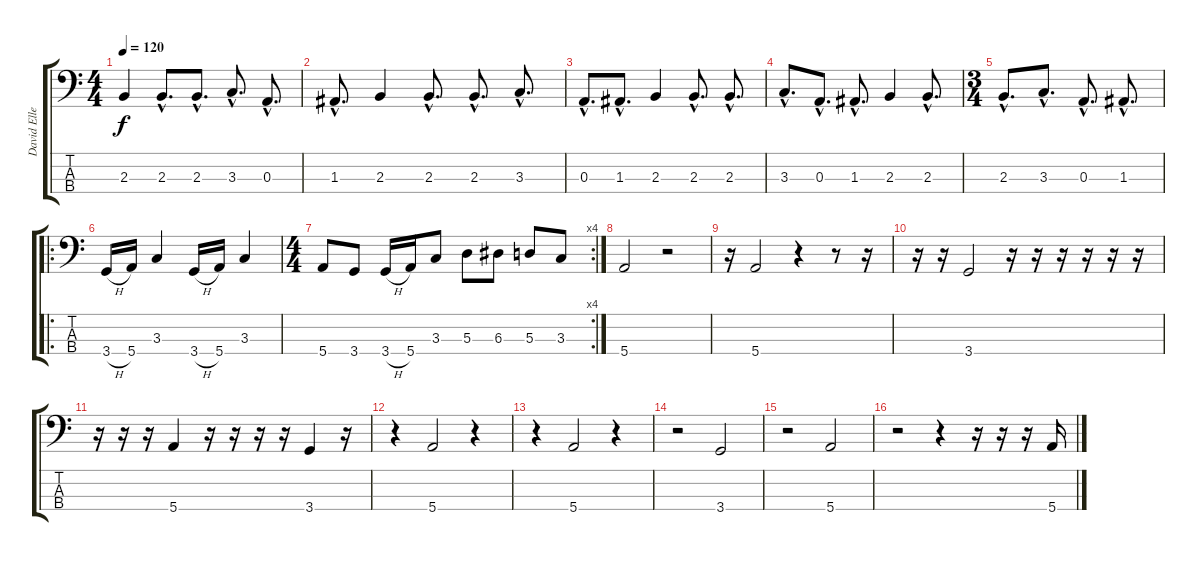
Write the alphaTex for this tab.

\track ("David Ellefsson" "David Elle") {instrument electricbassfinger}
\staff {score tabs}
\tuning (G2 D2 A1 E1) {hide}
\ts (4 4)
\tempo 120
\clef f4
\ks c
2.3.4{dy f} 2.3{hac}.8{d} 2.3{hac}.8{d} 3.3{hac}.8{d} 0.3{hac}.8{d} |
1.3{hac}.8{d} 2.3.4 2.3{hac}.8{d} 2.3{hac}.8{d} 3.3{hac}.8{d} |
0.3{hac}.8{d} 1.3{hac}.8{d} 2.3.4 2.3{hac}.8{d} 2.3{hac}.8{d} |
3.3{hac}.8{d} 0.3{hac}.8{d} 1.3{hac}.8{d} 2.3.4 2.3{hac}.8{d} |
\ts (3 4)
2.3{hac}.8{d} 3.3{hac}.8{d} 0.3{hac}.8{d} 1.3{hac}.8{d} |
\ro
3.4{h}.16 5.4.16 3.3.4 3.4{h}.16 5.4.16 3.3.4 |
\rc 4
\ts (4 4)
5.4.8 3.4.8 3.4{h}.16 5.4.16 3.3.8 5.3.8 6.3.8 5.3.8 3.3.8 |
5.4.2 r.2 |
r.16 5.4.2 r.4 r.8 r.16 |
r.16 r.16 3.4.2 r.16 r.16 r.16 r.16 r.16 r.16 |
r.16 r.16 r.16 5.4.4 r.16 r.16 r.16 r.16 3.4.4 r.16 |
r.4 5.4.2 r.4 |
r.4 5.4.2 r.4 |
r.2 3.4.2 |
r.2 5.4.2 |
r.2 r.4 r.16 r.16 r.16 5.4.16
